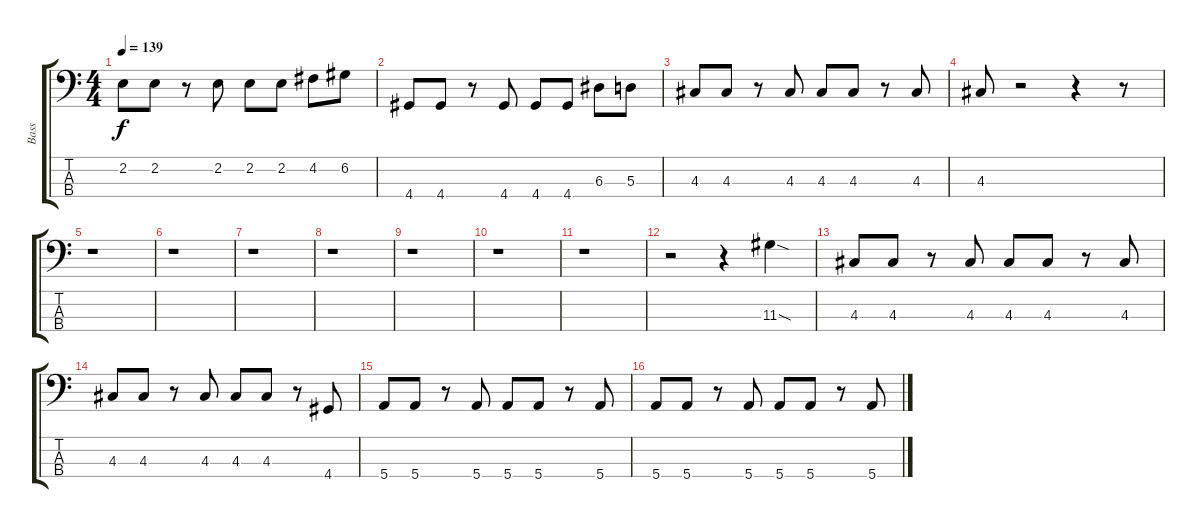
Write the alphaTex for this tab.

\track ("Bass" "Bass") {instrument electricbassfinger}
\staff {score tabs}
\tuning (G2 D2 A1 E1) {hide}
\ts (4 4)
\tempo 139
\clef f4
\ks c
2.2.8{dy f} 2.2.8 r.8 2.2.8 2.2.8 2.2.8 4.2.8 6.2.8 |
4.4.8 4.4.8 r.8 4.4.8 4.4.8 4.4.8 6.3.8 5.3.8 |
4.3.8 4.3.8 r.8 4.3.8 4.3.8 4.3.8 r.8 4.3.8 |
4.3.8 r.2 r.4 r.8 |
r.1 |
r.1 |
r.1 |
r.1 |
r.1 |
r.1 |
r.1 |
r.2 r.4 11.3{sod}.4 |
4.3.8 4.3.8 r.8 4.3.8 4.3.8 4.3.8 r.8 4.3.8 |
4.3.8 4.3.8 r.8 4.3.8 4.3.8 4.3.8 r.8 4.4.8 |
5.4.8 5.4.8 r.8 5.4.8 5.4.8 5.4.8 r.8 5.4.8 |
5.4.8 5.4.8 r.8 5.4.8 5.4.8 5.4.8 r.8 5.4.8
